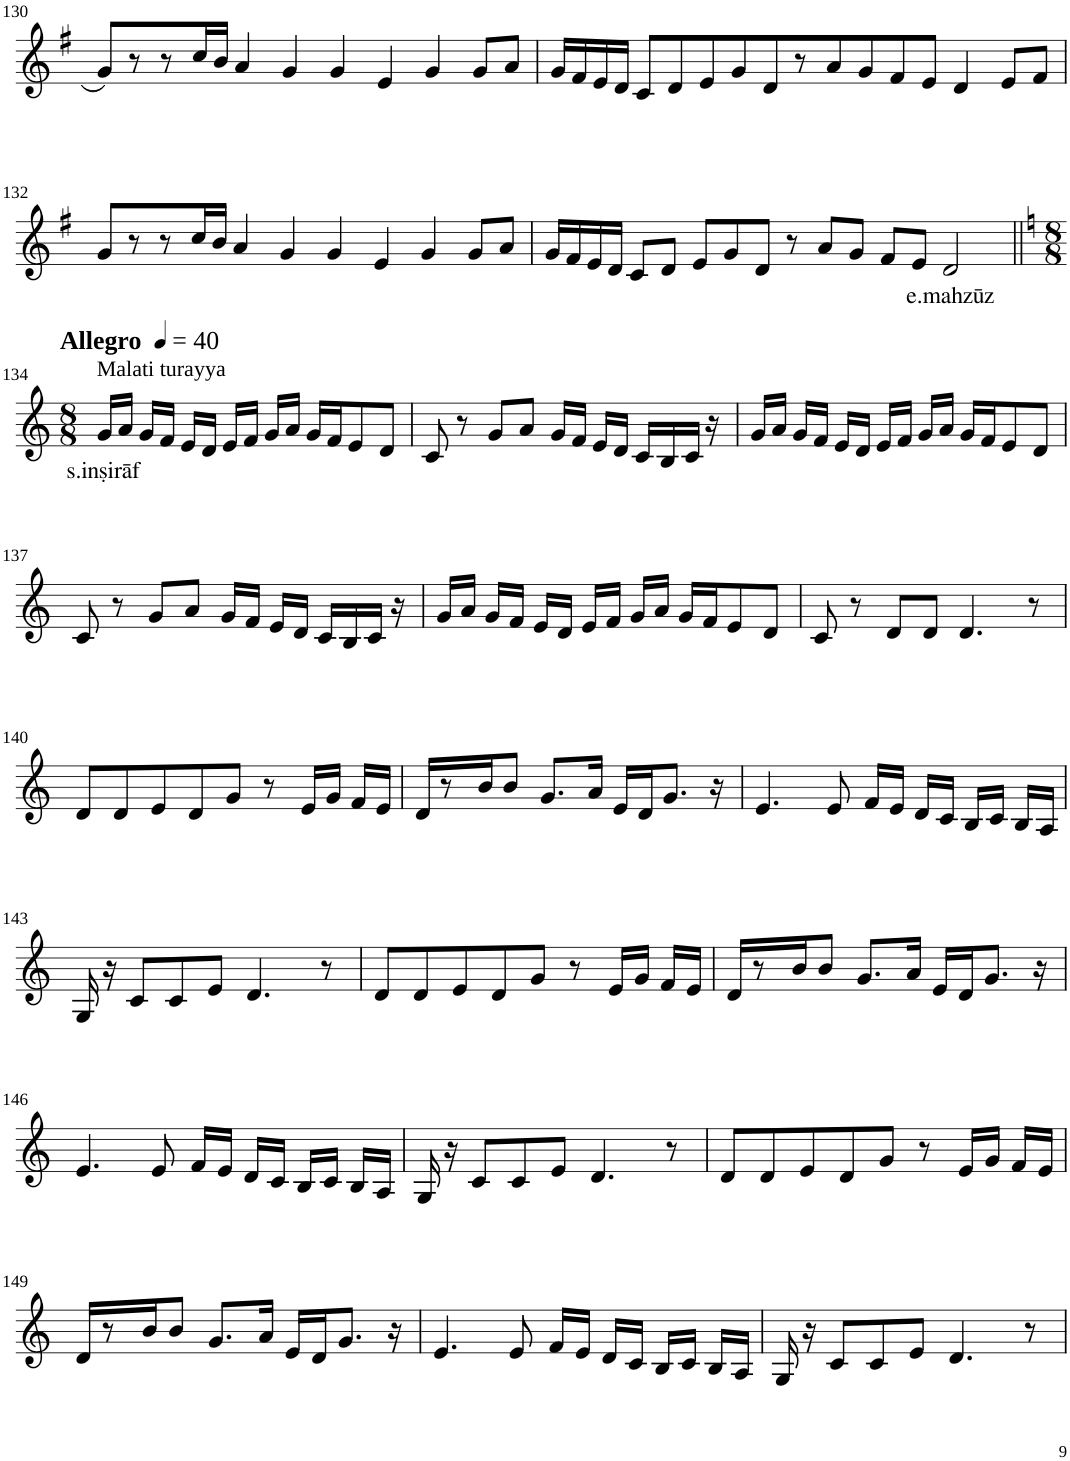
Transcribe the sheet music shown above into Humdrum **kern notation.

**kern	**text
*part1	*part1
*staff1	*staff1
*I"Violin	*
!!LO:PB:g=z
*clefG2	*
*k[f#]	*
*G:	*
*M8/4	*
=130	=130
8g/L	.
8r	.
8r	.
16cc/L	.
16b/JJ	.
4a/	.
4g/	.
4g/	.
4e/	.
4g/	.
8g/L	.
8a/J	.
=131	=131
16g/LL	.
16f#/	.
16e/	.
16d/JJ	.
8c/L	.
8d/	.
8e/	.
8g/	.
8d/	.
8r	.
8a/	.
8g/	.
8f#/	.
8e/J	.
4d/	.
8e/L	.
8f#/J	.
!!LO:LB:g=z
=132	=132
8g/L	.
8r	.
8r	.
16cc/L	.
16b/JJ	.
4a/	.
4g/	.
4g/	.
4e/	.
4g/	.
8g/L	.
8a/J	.
=133	=133
16g/LL	.
16f#/	.
16e/	.
16d/JJ	.
8c/L	.
8d/J	.
8e/L	.
8g/	.
8d/J	.
8r	.
8a/L	.
8g/J	.
8f#/L	.
8e/J	.
!	!LO:LY:b
2d/	e.mahzūz
!!LO:LB:g=z
=134||	=134||
*k[]	*
*C:	*
*M8/8	*
*MM40	*
!LO:TX:a:B:t=Allegro	!
!LO:TX:a:t=Malati turayya	!
!	!LO:LY:b
16g/LL	s.inṣirāf
16a/JJ	.
16g/LL	.
16f/JJ	.
16e/LL	.
16d/JJ	.
16e/LL	.
16f/JJ	.
16g/LL	.
16a/JJ	.
16g/LL	.
16f/J	.
8e/	.
8d/J	.
=135	=135
8c/	.
8r	.
8g/L	.
8a/J	.
16g/LL	.
16f/JJ	.
16e/LL	.
16d/JJ	.
16c/LL	.
16B/	.
16c/JJ	.
16r	.
=136	=136
16g/LL	.
16a/JJ	.
16g/LL	.
16f/JJ	.
16e/LL	.
16d/JJ	.
16e/LL	.
16f/JJ	.
16g/LL	.
16a/JJ	.
16g/LL	.
16f/J	.
8e/	.
8d/J	.
!!LO:LB:g=z
=137	=137
8c/	.
8r	.
8g/L	.
8a/J	.
16g/LL	.
16f/JJ	.
16e/LL	.
16d/JJ	.
16c/LL	.
16B/	.
16c/JJ	.
16r	.
=138	=138
16g/LL	.
16a/JJ	.
16g/LL	.
16f/JJ	.
16e/LL	.
16d/JJ	.
16e/LL	.
16f/JJ	.
16g/LL	.
16a/JJ	.
16g/LL	.
16f/J	.
8e/	.
8d/J	.
=139	=139
8c/	.
8r	.
8d/L	.
8d/J	.
4.d/	.
8r	.
!!LO:LB:g=z
=140	=140
8d/L	.
8d/	.
8e/	.
8d/	.
8g/J	.
8r	.
16e/LL	.
16g/JJ	.
16f/LL	.
16e/JJ	.
=141	=141
16d/KL	.
8r	.
16b/K	.
8b/J	.
8.g/L	.
16a/Jk	.
16e/LL	.
16d/J	.
8.g/J	.
16r	.
=142	=142
4.e/	.
8e/	.
16f/LL	.
16e/JJ	.
16d/LL	.
16c/JJ	.
16B/LL	.
16c/JJ	.
16B/LL	.
16A/JJ	.
!!LO:LB:g=z
=143	=143
16G/	.
16r	.
8c/L	.
8c/	.
8e/J	.
4.d/	.
8r	.
=144	=144
8d/L	.
8d/	.
8e/	.
8d/	.
8g/J	.
8r	.
16e/LL	.
16g/JJ	.
16f/LL	.
16e/JJ	.
=145	=145
16d/KL	.
8r	.
16b/K	.
8b/J	.
8.g/L	.
16a/Jk	.
16e/LL	.
16d/J	.
8.g/J	.
16r	.
!!LO:LB:g=z
=146	=146
4.e/	.
8e/	.
16f/LL	.
16e/JJ	.
16d/LL	.
16c/JJ	.
16B/LL	.
16c/JJ	.
16B/LL	.
16A/JJ	.
=147	=147
16G/	.
16r	.
8c/L	.
8c/	.
8e/J	.
4.d/	.
8r	.
=148	=148
8d/L	.
8d/	.
8e/	.
8d/	.
8g/J	.
8r	.
16e/LL	.
16g/JJ	.
16f/LL	.
16e/JJ	.
!!LO:LB:g=z
=149	=149
16d/KL	.
8r	.
16b/K	.
8b/J	.
8.g/L	.
16a/Jk	.
16e/LL	.
16d/J	.
8.g/J	.
16r	.
=150	=150
4.e/	.
8e/	.
16f/LL	.
16e/JJ	.
16d/LL	.
16c/JJ	.
16B/LL	.
16c/JJ	.
16B/LL	.
16A/JJ	.
=151	=151
16G/	.
16r	.
8c/L	.
8c/	.
8e/J	.
4.d/	.
8r	.
=	=
*-	*-
